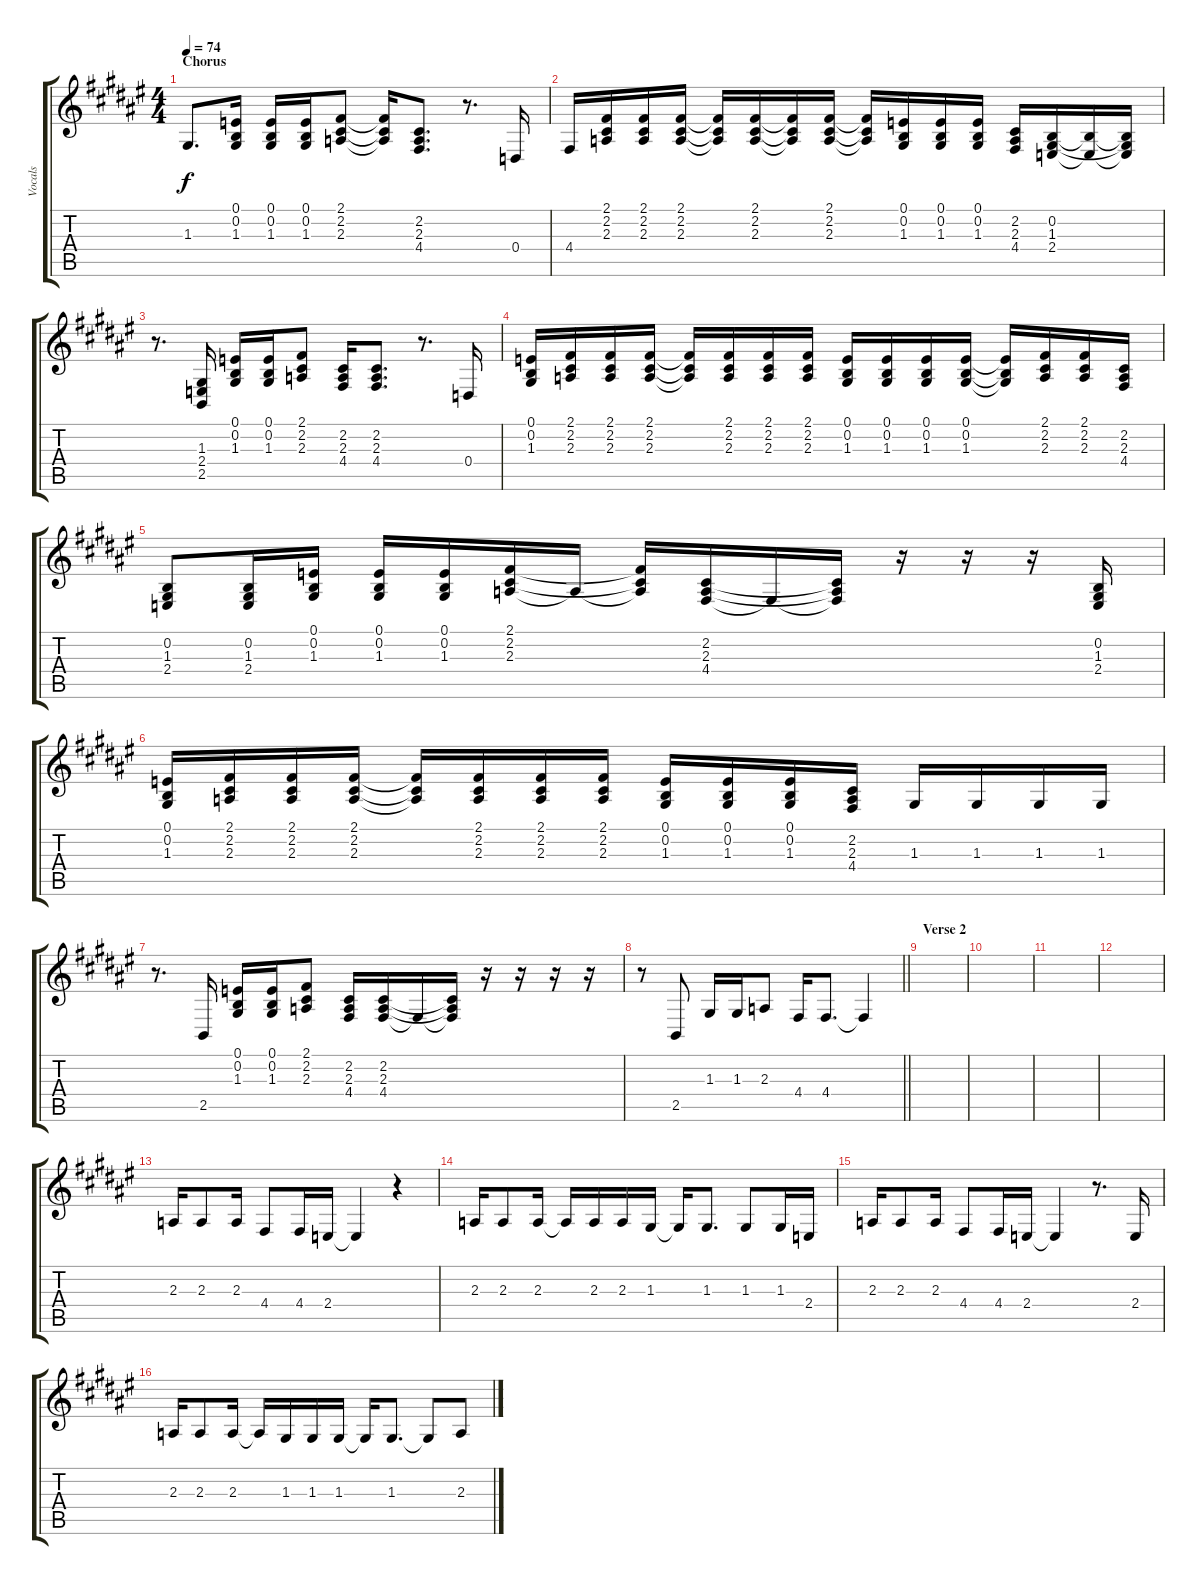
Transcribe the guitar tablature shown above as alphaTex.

\track ("Vocals" "Vocals") {instrument lead1square}
\staff {score tabs}
\tuning (E4 B3 G3 D3 A2 E2) {hide}
\ts (4 4)
\section ("" "Chorus")
\tempo 74
\clef g2
\ks f#
1.3{t}.8{d dy f} (0.1 0.2 1.3).16 (0.1 0.2 1.3).16 (0.1 0.2 1.3).16 (2.1 2.2 2.3).8 (2.1{t} 2.2{t} 2.3{t}).16 (2.2 2.3 4.4).8{d} r.8{d} 0.4.16 |
4.4.16 (2.1 2.2 2.3).16 (2.1 2.2 2.3).16 (2.1 2.2 2.3).16 (2.1{t} 2.2{t} 2.3{t}).16 (2.1 2.2 2.3).16 (2.1{t} 2.2{t} 2.3{t}).16 (2.1 2.2 2.3).16 (2.1{t} 2.2{t} 2.3{t}).16 (0.1 0.2 1.3).16 (0.1 0.2 1.3).16 (0.1 0.2 1.3).16 (2.2 2.3 4.4).16 (0.2 1.3 2.4).16 (0.2{t} 2.4{t}).16 (0.2{t} 1.3{t} 2.4{t}).16 |
r.8{d} (1.3 2.4 2.5).16 (0.1 0.2 1.3).16 (0.1 0.2 1.3).16 (2.1 2.2 2.3).8 (2.2 2.3 4.4).16 (2.2 2.3 4.4).8{d} r.8{d} 0.4.16 |
(0.1 0.2 1.3).16 (2.1 2.2 2.3).16 (2.1 2.2 2.3).16 (2.1 2.2 2.3).16 (2.1{t} 2.2{t} 2.3{t}).16 (2.1 2.2 2.3).16 (2.1 2.2 2.3).16 (2.1 2.2 2.3).16 (0.1 0.2 1.3).16 (0.1 0.2 1.3).16 (0.1 0.2 1.3).16 (0.1 0.2 1.3).16 (0.1{t} 0.2{t} 1.3{t}).16 (2.1 2.2 2.3).16 (2.1 2.2 2.3).16 (2.2 2.3 4.4).16 |
(0.2 1.3 2.4).8 (0.2 1.3 2.4).16 (0.1 0.2 1.3).16 (0.1 0.2 1.3).16 (0.1 0.2 1.3).16 (2.1 2.2 2.3).16 2.3{t}.16 (2.1{t} 2.2{t} 2.3{t}).16 (2.2 2.3 4.4).16 4.4{t}.16 (2.2{t} 2.3{t} 4.4{t}).16 r.16 r.16 r.16 (0.2 1.3 2.4).16 |
(0.1 0.2 1.3).16 (2.1 2.2 2.3).16 (2.1 2.2 2.3).16 (2.1 2.2 2.3).16 (2.1{t} 2.2{t} 2.3{t}).16 (2.1 2.2 2.3).16 (2.1 2.2 2.3).16 (2.1 2.2 2.3).16 (0.1 0.2 1.3).16 (0.1 0.2 1.3).16 (0.1 0.2 1.3).16 (2.2 2.3 4.4).16 1.3.16 1.3.16 1.3.16 1.3.16 |
r.8{d} 2.5.16 (0.1 0.2 1.3).16 (0.1 0.2 1.3).16 (2.1 2.2 2.3).8 (2.2 2.3 4.4).16 (2.2 2.3 4.4).16 4.4{t}.16 (2.2{t} 2.3{t} 4.4{t}).16 r.16 r.16 r.16 r.16 |
\barLineRight lightlight
r.8 2.5.8 1.3.16 1.3.16 2.3.8 4.4.16 4.4.8{d} 4.4{t}.4 |
\section ("" "Verse 2")
|
|
|
|
2.3.16 2.3.8 2.3.16 4.4.8 4.4.16 2.4.16 2.4{t}.4 r.4 |
2.3.16 2.3.8 2.3.16 2.3{t}.16 2.3.16 2.3.16 1.3.16 1.3{t}.16 1.3.8{d} 1.3.8 1.3.16 2.4.16 |
2.3.16 2.3.8 2.3.16 4.4.8 4.4.16 2.4.16 2.4{t}.4 r.8{d} 2.4.16 |
2.3.16 2.3.8 2.3.16 2.3{t}.16 1.3.16 1.3.16 1.3.16 1.3{t}.16 1.3.8{d} 1.3{t}.8 2.3.8
